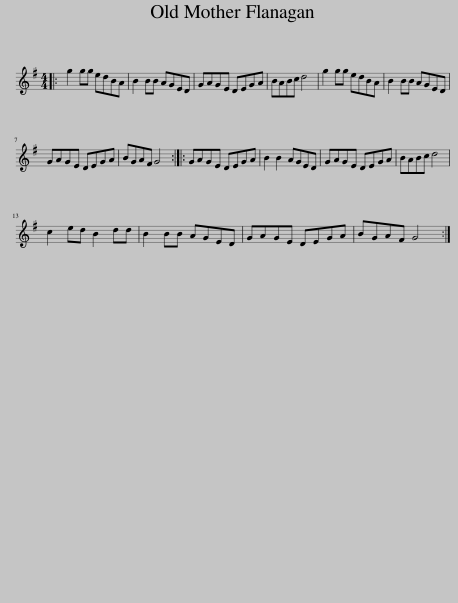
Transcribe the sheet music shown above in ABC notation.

X:1
L:1/8
M:4/4
I:linebreak $
K:G
V:1 treble
V:1
|: g2 gg edBA | B2 BB AGED | GAGE DEGA | BABc d4 | g2 gg edBA | %5
 B2 BB AGED |$ GAGE DEGA | BGAF G4 :: GAGE DEGA | B2 B2 AGED | %10
 GAGE DEGA | BABc d4 |$ c2 ed B2 dd | B2 BB AGED | GAGE DEGA | %15
 BGAF G4 :| %16
